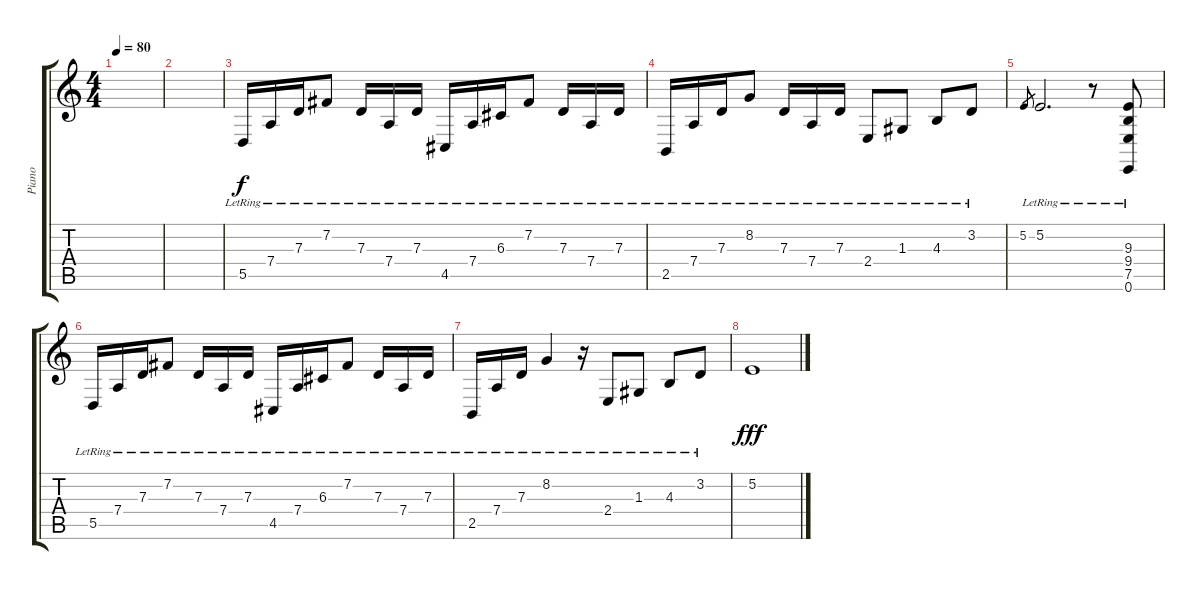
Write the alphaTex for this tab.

\track ("Piano" "Piano") {instrument acousticgrandpiano}
\staff {score tabs}
\tuning (E4 B3 G3 D3 A2 E2) {hide}
\ts (4 4)
\tempo 80
\clef g2
\ks c
|
|
5.5{lr}.16 7.4{lr}.16 7.3{lr}.16 7.2{lr}.8 7.3{lr}.16 7.4{lr}.16 7.3{lr}.16 4.5{lr}.16 7.4{lr}.16 6.3{lr}.16 7.2{lr}.8 7.3{lr}.16 7.4{lr}.16 7.3{lr}.16 |
2.5{lr}.16 7.4{lr}.16 7.3{lr}.16 8.2{lr}.8 7.3{lr}.16 7.4{lr}.16 7.3{lr}.16 2.4{lr}.8 1.3{lr}.8 4.3{lr}.8 3.2{lr}.8 |
5.2.8{gr} 5.2{lr}.2{d} r.8 (9.3{lr} 9.4{lr} 7.5{lr} 0.6{lr}).8 |
5.5{lr}.16 7.4{lr}.16 7.3{lr}.16 7.2{lr}.8 7.3{lr}.16 7.4{lr}.16 7.3{lr}.16 4.5{lr}.16 7.4{lr}.16 6.3{lr}.16 7.2{lr}.8 7.3{lr}.16 7.4{lr}.16 7.3{lr}.16 |
2.5{lr}.16 7.4{lr}.16 7.3{lr}.16 8.2{lr}.4 r.16 2.4{lr}.8 1.3{lr}.8 4.3{lr}.8 3.2{lr}.8 |
5.2.1{dy fff}
